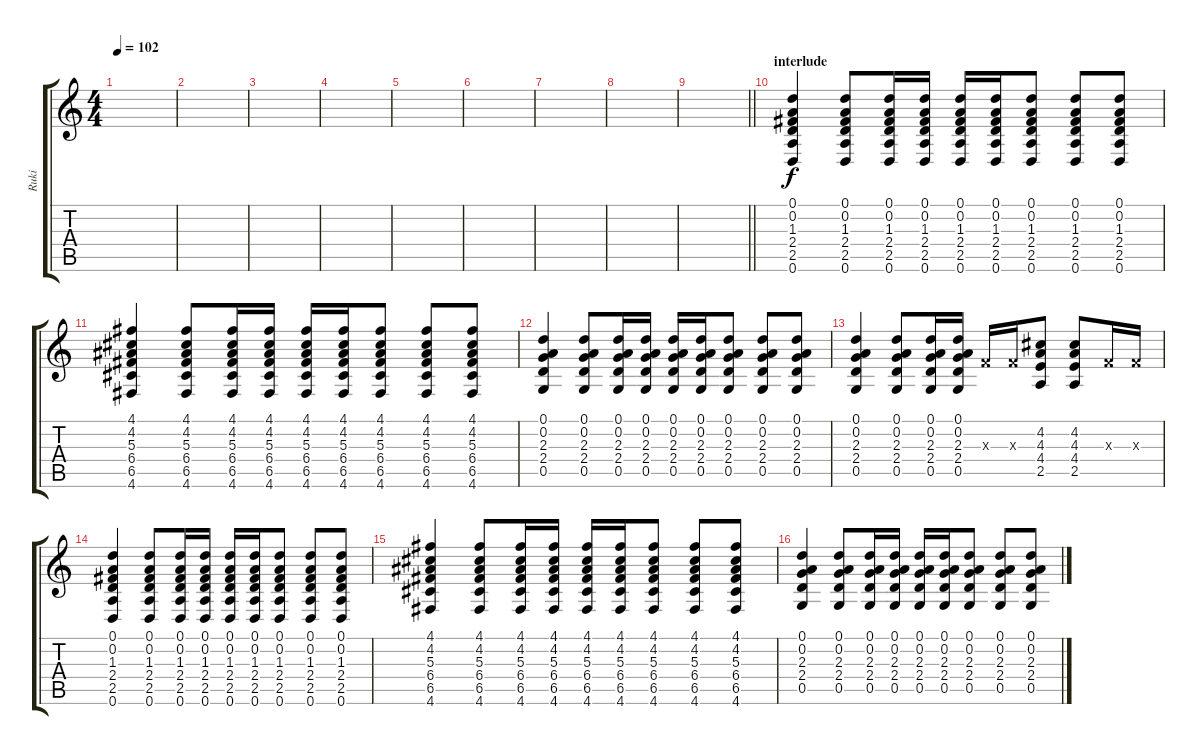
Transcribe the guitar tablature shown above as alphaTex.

\track ("Ruki" "Ruki") {instrument overdrivenguitar}
\staff {score tabs}
\tuning (D4 A3 F3 C3 G2 D2) {hide}
\ts (4 4)
\tempo 102
\clef g2
\ks c
|
|
|
|
|
|
|
|
\barLineRight lightlight
|
\section ("" "interlude")
(0.1 0.2 1.3 2.4 2.5 0.6).4 (0.1 0.2 1.3 2.4 2.5 0.6).8 (0.1 0.2 1.3 2.4 2.5 0.6).16 (0.1 0.2 1.3 2.4 2.5 0.6).16 (0.1 0.2 1.3 2.4 2.5 0.6).16 (0.1 0.2 1.3 2.4 2.5 0.6).16 (0.1 0.2 1.3 2.4 2.5 0.6).8 (0.1 0.2 1.3 2.4 2.5 0.6).8 (0.1 0.2 1.3 2.4 2.5 0.6).8 |
(4.1 4.2 5.3 6.4 6.5 4.6).4 (4.1 4.2 5.3 6.4 6.5 4.6).8 (4.1 4.2 5.3 6.4 6.5 4.6).16 (4.1 4.2 5.3 6.4 6.5 4.6).16 (4.1 4.2 5.3 6.4 6.5 4.6).16 (4.1 4.2 5.3 6.4 6.5 4.6).16 (4.1 4.2 5.3 6.4 6.5 4.6).8 (4.1 4.2 5.3 6.4 6.5 4.6).8 (4.1 4.2 5.3 6.4 6.5 4.6).8 |
(0.1 0.2 2.3 2.4 0.5).4 (0.1 0.2 2.3 2.4 0.5).8 (0.1 0.2 2.3 2.4 0.5).16 (0.1 0.2 2.3 2.4 0.5).16 (0.1 0.2 2.3 2.4 0.5).16 (0.1 0.2 2.3 2.4 0.5).16 (0.1 0.2 2.3 2.4 0.5).8 (0.1 0.2 2.3 2.4 0.5).8 (0.1 0.2 2.3 2.4 0.5).8 |
(0.1 0.2 2.3 2.4 0.5).4 (0.1 0.2 2.3 2.4 0.5).8 (0.1 0.2 2.3 2.4 0.5).16 (0.1 0.2 2.3 2.4 0.5).16 0.3{x}.16 0.3{x}.16 (4.2 4.3 4.4 2.5).8 (4.2 4.3 4.4 2.5).8 0.3{x}.16 0.3{x}.16 |
(0.1 0.2 1.3 2.4 2.5 0.6).4 (0.1 0.2 1.3 2.4 2.5 0.6).8 (0.1 0.2 1.3 2.4 2.5 0.6).16 (0.1 0.2 1.3 2.4 2.5 0.6).16 (0.1 0.2 1.3 2.4 2.5 0.6).16 (0.1 0.2 1.3 2.4 2.5 0.6).16 (0.1 0.2 1.3 2.4 2.5 0.6).8 (0.1 0.2 1.3 2.4 2.5 0.6).8 (0.1 0.2 1.3 2.4 2.5 0.6).8 |
(4.1 4.2 5.3 6.4 6.5 4.6).4 (4.1 4.2 5.3 6.4 6.5 4.6).8 (4.1 4.2 5.3 6.4 6.5 4.6).16 (4.1 4.2 5.3 6.4 6.5 4.6).16 (4.1 4.2 5.3 6.4 6.5 4.6).16 (4.1 4.2 5.3 6.4 6.5 4.6).16 (4.1 4.2 5.3 6.4 6.5 4.6).8 (4.1 4.2 5.3 6.4 6.5 4.6).8 (4.1 4.2 5.3 6.4 6.5 4.6).8 |
(0.1 0.2 2.3 2.4 0.5).4 (0.1 0.2 2.3 2.4 0.5).8 (0.1 0.2 2.3 2.4 0.5).16 (0.1 0.2 2.3 2.4 0.5).16 (0.1 0.2 2.3 2.4 0.5).16 (0.1 0.2 2.3 2.4 0.5).16 (0.1 0.2 2.3 2.4 0.5).8 (0.1 0.2 2.3 2.4 0.5).8 (0.1 0.2 2.3 2.4 0.5).8
